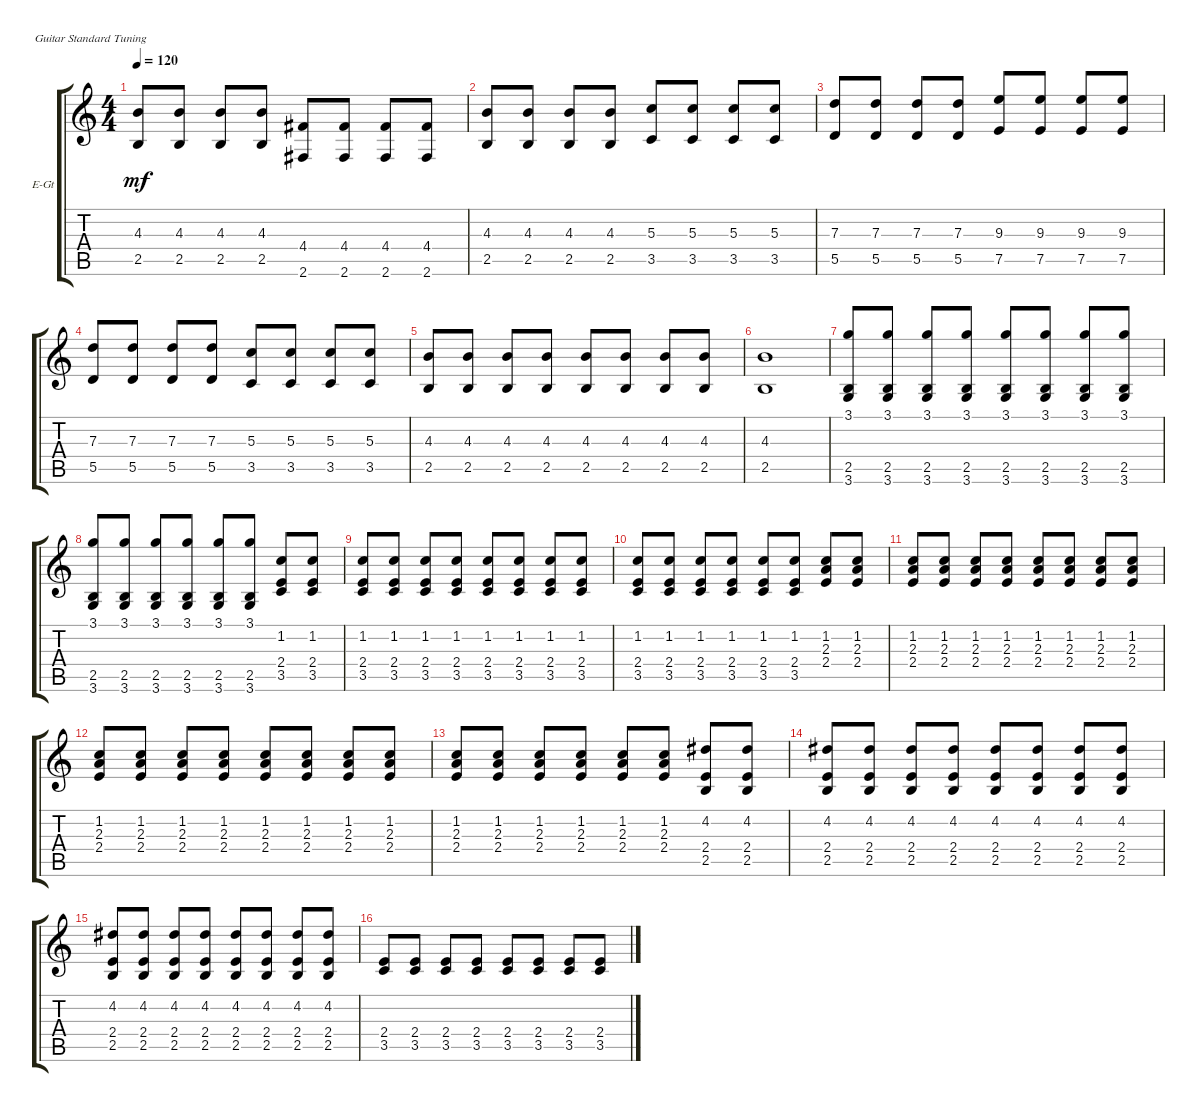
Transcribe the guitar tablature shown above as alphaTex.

\defaultSystemsLayout 4
\bracketExtendMode groupsimilarinstruments
\firstSystemTrackNameOrientation horizontal
\otherSystemsTrackNameOrientation horizontal
\track ("Electric Guitar" "E-Gt") {instrument distortionguitar}
\staff {score tabs}
\tuning (E4 B3 G3 D3 A2 E2)
\ts (4 4)
\tempo 120
\clef g2
\ks c
(2.5 4.3).8{dy mf} (2.5 4.3).8 (2.5 4.3).8 (2.5 4.3).8 (2.6 4.4).8 (2.6 4.4).8 (2.6 4.4).8 (2.6 4.4).8 |
(2.5 4.3).8 (2.5 4.3).8 (2.5 4.3).8 (2.5 4.3).8 (3.5 5.3).8 (3.5 5.3).8 (3.5 5.3).8 (3.5 5.3).8 |
(5.5 7.3).8 (5.5 7.3).8 (5.5 7.3).8 (5.5 7.3).8 (7.5 9.3).8 (7.5 9.3).8 (7.5 9.3).8 (7.5 9.3).8 |
(5.5 7.3).8 (5.5 7.3).8 (5.5 7.3).8 (5.5 7.3).8 (3.5 5.3).8 (3.5 5.3).8 (3.5 5.3).8 (3.5 5.3).8 |
(2.5 4.3).8 (2.5 4.3).8 (2.5 4.3).8 (2.5 4.3).8 (4.3 2.5).8 (4.3 2.5).8 (4.3 2.5).8 (4.3 2.5).8 |
(4.3 2.5).1 |
(2.5 3.6 3.1).8 (2.5 3.6 3.1).8 (2.5 3.6 3.1).8 (2.5 3.6 3.1).8 (2.5 3.6 3.1).8 (2.5 3.6 3.1).8 (2.5 3.6 3.1).8 (3.1 2.5 3.6).8 |
(2.5 3.6 3.1).8 (2.5 3.6 3.1).8 (2.5 3.6 3.1).8 (2.5 3.6 3.1).8 (2.5 3.6 3.1).8 (2.5 3.6 3.1).8 (1.2 2.4 3.5).8 (1.2 2.4 3.5).8 |
(1.2 2.4 3.5).8 (1.2 2.4 3.5).8 (1.2 2.4 3.5).8 (1.2 2.4 3.5).8 (1.2 2.4 3.5).8 (1.2 2.4 3.5).8 (1.2 2.4 3.5).8 (1.2 2.4 3.5).8 |
(1.2 2.4 3.5).8 (1.2 2.4 3.5).8 (1.2 2.4 3.5).8 (1.2 2.4 3.5).8 (1.2 2.4 3.5).8 (1.2 2.4 3.5).8 (2.3 1.2 2.4).8 (2.3 1.2 2.4).8 |
(2.3 1.2 2.4).8 (2.3 1.2 2.4).8 (2.3 1.2 2.4).8 (2.3 1.2 2.4).8 (2.3 1.2 2.4).8 (2.3 1.2 2.4).8 (2.3 1.2 2.4).8 (2.3 1.2 2.4).8 |
(2.3 1.2 2.4).8 (2.3 1.2 2.4).8 (2.3 1.2 2.4).8 (2.3 1.2 2.4).8 (2.3 1.2 2.4).8 (2.3 1.2 2.4).8 (2.3 1.2 2.4).8 (2.3 1.2 2.4).8 |
(2.3 1.2 2.4).8 (2.3 1.2 2.4).8 (2.3 1.2 2.4).8 (2.3 1.2 2.4).8 (2.3 1.2 2.4).8 (2.3 1.2 2.4).8 (4.2 2.4 2.5).8 (4.2 2.4 2.5).8 |
(4.2 2.4 2.5).8 (4.2 2.4 2.5).8 (4.2 2.4 2.5).8 (4.2 2.4 2.5).8 (4.2 2.4 2.5).8 (4.2 2.4 2.5).8 (4.2 2.4 2.5).8 (4.2 2.4 2.5).8 |
(4.2 2.4 2.5).8 (4.2 2.4 2.5).8 (4.2 2.4 2.5).8 (4.2 2.4 2.5).8 (4.2 2.4 2.5).8 (4.2 2.4 2.5).8 (4.2 2.4 2.5).8 (4.2 2.4 2.5).8 |
(2.4 3.5).8 (2.4 3.5).8 (2.4 3.5).8 (2.4 3.5).8 (2.4 3.5).8 (2.4 3.5).8 (2.4 3.5).8 (2.4 3.5).8
